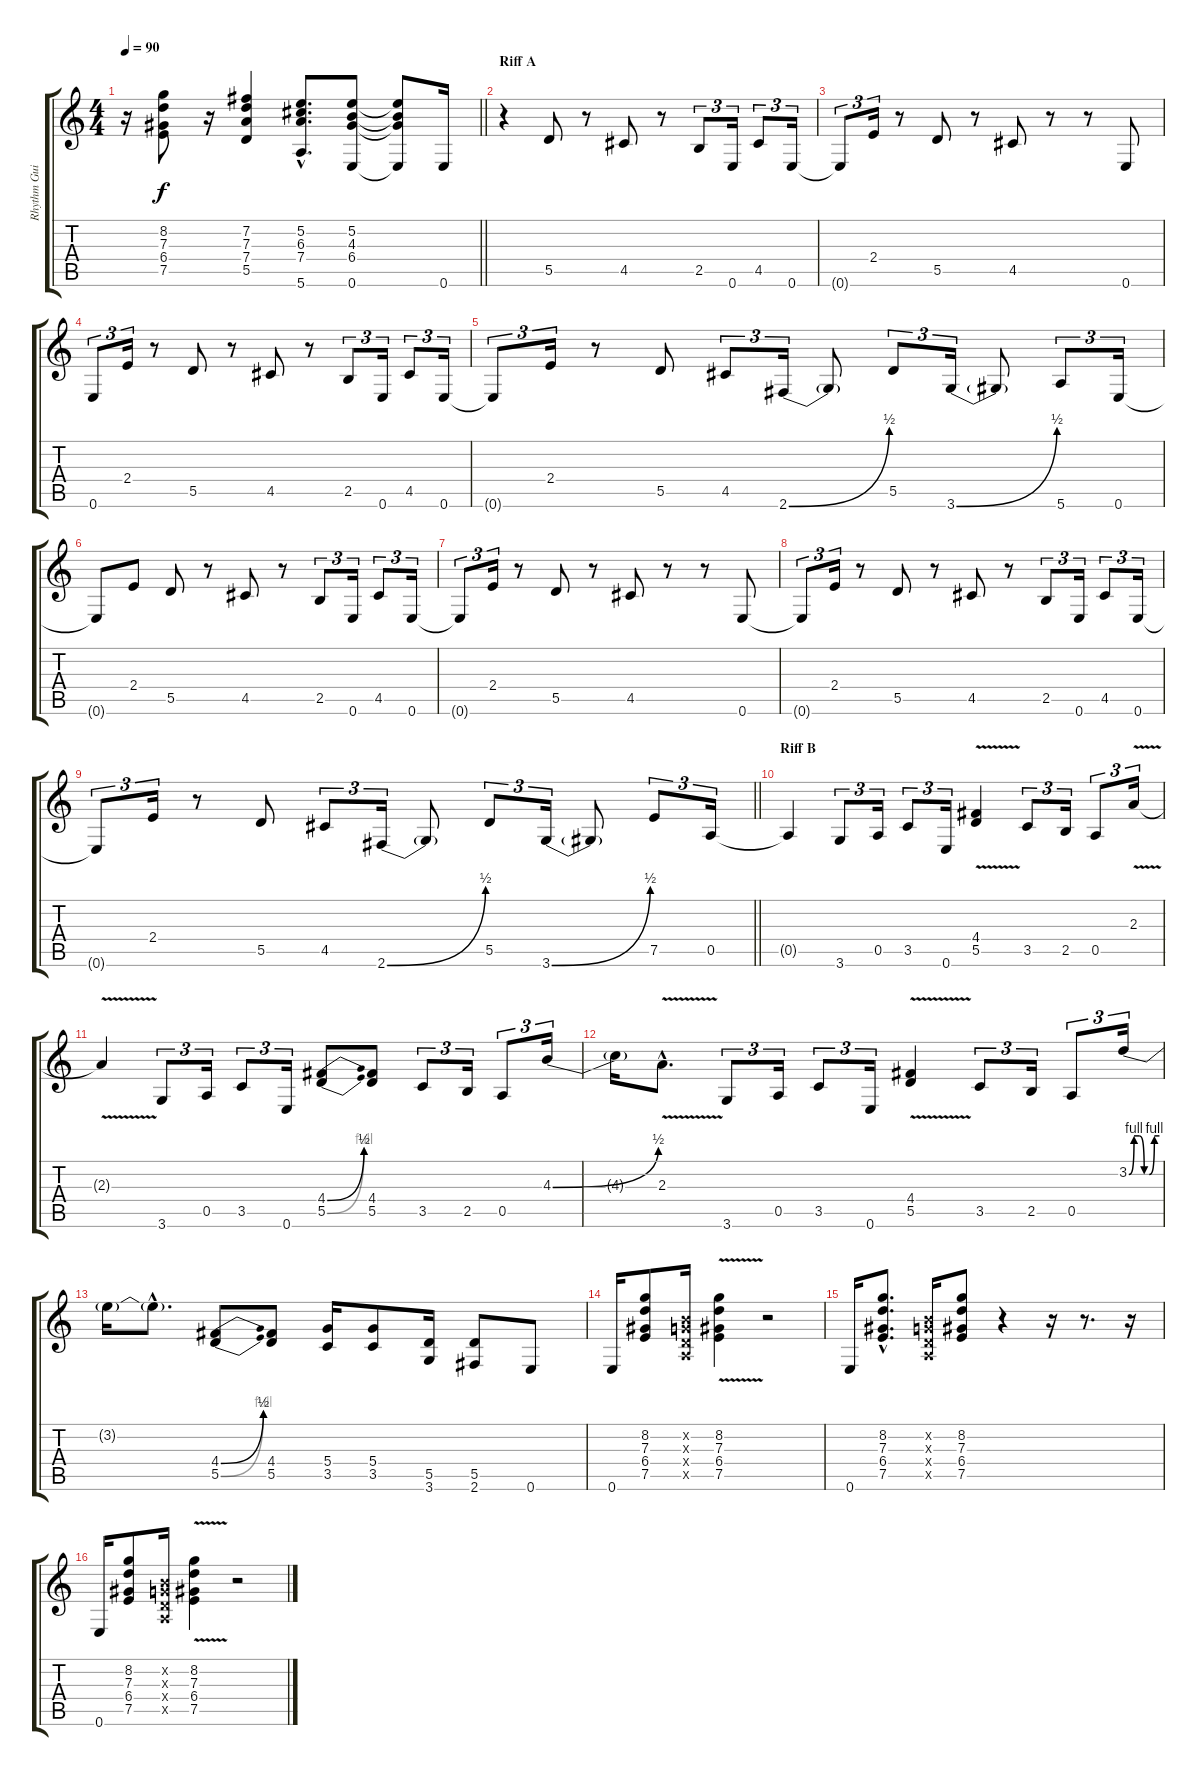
\track ("Rhythm Guitar" "Rhythm Gui") {instrument overdrivenguitar}
\staff {score tabs}
\tuning (E4 B3 G3 D3 A2 E2) {hide}
\ts (4 4)
\tempo 90
\clef g2
\barLineRight lightlight
\ks c
r.16{dy f} (8.2 7.3 6.4 7.5).8 r.16 (7.2 7.3 7.4 5.5).4 (5.2{hac} 6.3{hac} 7.4{hac} 5.6{hac}).8{d} (5.2 4.3 6.4 0.6).8 (5.2{t} 4.3{t} 6.4{t} 0.6{t}).8 0.6.16 |
\section ("" "Riff A")
r.4{volume 14} 5.5.8 r.8 4.5.8 r.8 2.5.8{tu (3 2)} 0.6.16{tu (3 2)} 4.5.8{tu (3 2)} 0.6.16{tu (3 2)} |
0.6{t}.8{tu (3 2)} 2.4.16{tu (3 2)} r.8 5.5.8 r.8 4.5.8 r.8 r.8 0.6.8 |
0.6.8{tu (3 2)} 2.4.16{tu (3 2)} r.8 5.5.8 r.8 4.5.8 r.8 2.5.8{tu (3 2)} 0.6.16{tu (3 2)} 4.5.8{tu (3 2)} 0.6.16{tu (3 2)} |
0.6{t}.8{tu (3 2)} 2.4.16{tu (3 2)} r.8 5.5.8 4.5.8{tu (3 2)} 2.6{be (bend 0 0 60 2)}.16{tu (3 2)} 2.6{t}.8 5.5.8{tu (3 2)} 3.6{be (bend 0 0 60 2)}.16{tu (3 2)} 3.6{t}.8 5.6.8{tu (3 2)} 0.6.16{tu (3 2)} |
0.6{t}.8 2.4.8 5.5.8 r.8 4.5.8 r.8 2.5.8{tu (3 2)} 0.6.16{tu (3 2)} 4.5.8{tu (3 2)} 0.6.16{tu (3 2)} |
0.6{t}.8{tu (3 2)} 2.4.16{tu (3 2)} r.8 5.5.8 r.8 4.5.8 r.8 r.8 0.6.8 |
0.6{t}.8{tu (3 2)} 2.4.16{tu (3 2)} r.8 5.5.8 r.8 4.5.8 r.8 2.5.8{tu (3 2)} 0.6.16{tu (3 2)} 4.5.8{tu (3 2)} 0.6.16{tu (3 2)} |
\barLineRight lightlight
0.6{t}.8{tu (3 2)} 2.4.16{tu (3 2)} r.8 5.5.8 4.5.8{tu (3 2)} 2.6{be (bend 0 0 60 2)}.16{tu (3 2)} 2.6{t}.8 5.5.8{tu (3 2)} 3.6{be (bend 0 0 60 2)}.16{tu (3 2)} 3.6{t}.8 7.5.8{tu (3 2)} 0.5.16{tu (3 2)} |
\section ("" "Riff B")
0.5{t}.4 3.6.8{tu (3 2)} 0.5.16{tu (3 2)} 3.5.8{tu (3 2)} 0.6.16{tu (3 2)} (4.4{v} 5.5{v}).4 3.5.8{tu (3 2)} 2.5.16{tu (3 2)} 0.5.8{tu (3 2)} 2.3{v}.16{tu (3 2)} |
2.3{t}.4 3.6.8{tu (3 2)} 0.5.16{tu (3 2)} 3.5.8{tu (3 2)} 0.6.16{tu (3 2)} (4.4{be (bend 0 0 60 2)} 5.5{be (bend 0 0 60 4)}).8 (4.4 5.5).8 3.5.8{tu (3 2)} 2.5.16{tu (3 2)} 0.5.8{tu (3 2)} 4.3{be (bend 0 0 60 2)}.16{tu (3 2)} |
4.3{t}.16 2.3{v hac}.8{d} 3.6.8{tu (3 2)} 0.5.16{tu (3 2)} 3.5.8{tu (3 2)} 0.6.16{tu (3 2)} (4.4{v} 5.5{v}).4 3.5.8{tu (3 2)} 2.5.16{tu (3 2)} 0.5.8{tu (3 2)} 3.2{be (custom 0 0 10 4 20 4 30 0 40 0 50 4 60 4)}.16{tu (3 2)} |
3.2{t}.16 3.2{hac t}.8{d} (4.4{be (bend 0 0 60 2)} 5.5{be (bend 0 0 60 4)}).8 (4.4 5.5).8 (5.4 3.5).16 (5.4 3.5).8 (5.5 3.6).16 (5.5 2.6).8 0.6.8 |
0.6.16{volume 16} (8.2 7.3 6.4 7.5).8 (0.2{x} 0.3{x} 0.4{x} 0.5{x}).16 (8.2{v} 7.3{v} 6.4{v} 7.5{v}).4 r.2 |
0.6.16 (8.2{hac} 7.3{hac} 6.4{hac} 7.5{hac}).8{d} (0.2{x} 0.3{x} 0.4{x} 0.5{x}).16 (8.2 7.3 6.4 7.5).8 r.4 r.16 r.8{d} r.16 |
0.6.16 (8.2 7.3 6.4 7.5).8 (0.2{x} 0.3{x} 0.4{x} 0.5{x}).16 (8.2{v} 7.3{v} 6.4{v} 7.5{v}).4 r.2
